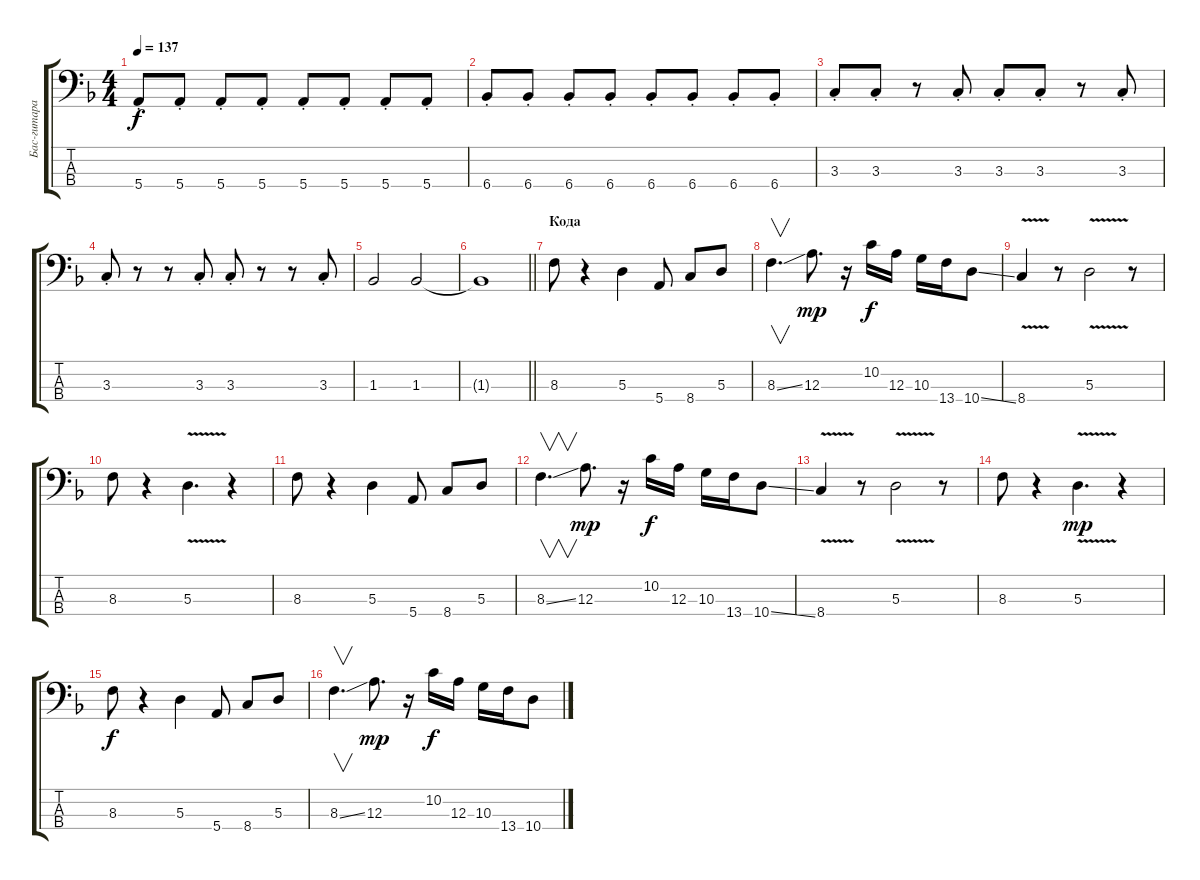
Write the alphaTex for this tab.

\track ("Бас-гитара" "Бас-гитара") {instrument electricbassfinger}
\staff {score tabs}
\tuning (G2 D2 A1 E1) {hide}
\ts (4 4)
\tempo 137
\clef f4
\ks dminor
5.4{st}.8{dy f} 5.4{st}.8 5.4{st}.8 5.4{st}.8 5.4{st}.8 5.4{st}.8 5.4{st}.8 5.4{st}.8 |
6.4{st}.8 6.4{st}.8 6.4{st}.8 6.4{st}.8 6.4{st}.8 6.4{st}.8 6.4{st}.8 6.4{st}.8 |
3.3{st}.8 3.3{st}.8 r.8 3.3{st}.8 3.3{st}.8 3.3{st}.8 r.8 3.3{st}.8 |
3.3{st}.8 r.8 r.8 3.3{st}.8 3.3{st}.8 r.8 r.8 3.3{st}.8 |
1.3.2 1.3.2 |
\barLineRight lightlight
1.3{t}.1 |
\section ("" "Кода")
8.3.8{instrument electricbassfinger} r.4 5.3.4 5.4.8 8.4.8 5.3.8 |
8.3{ss}.4{v d} 12.3.8{d dy mp} r.16 10.2.16{dy f} 12.3.16 10.3.16 13.4.16 10.4{ss}.8 |
8.4{v}.4 r.8 5.3{v}.2 r.8 |
8.3.8 r.4 5.3{v}.4{d} r.4 |
8.3.8 r.4 5.3.4 5.4.8 8.4.8 5.3.8 |
8.3{ss}.4{v d} 12.3.8{d dy mp} r.16 10.2.16{dy f} 12.3.16 10.3.16 13.4.16 10.4{ss}.8 |
8.4{v}.4 r.8 5.3{v}.2 r.8 |
8.3.8 r.4 5.3{v}.4{d dy mp} r.4 |
8.3.8{dy f} r.4 5.3.4 5.4.8 8.4.8 5.3.8 |
8.3{ss}.4{v d} 12.3.8{d dy mp} r.16 10.2.16{dy f} 12.3.16 10.3.16 13.4.16 10.4{ss}.8
